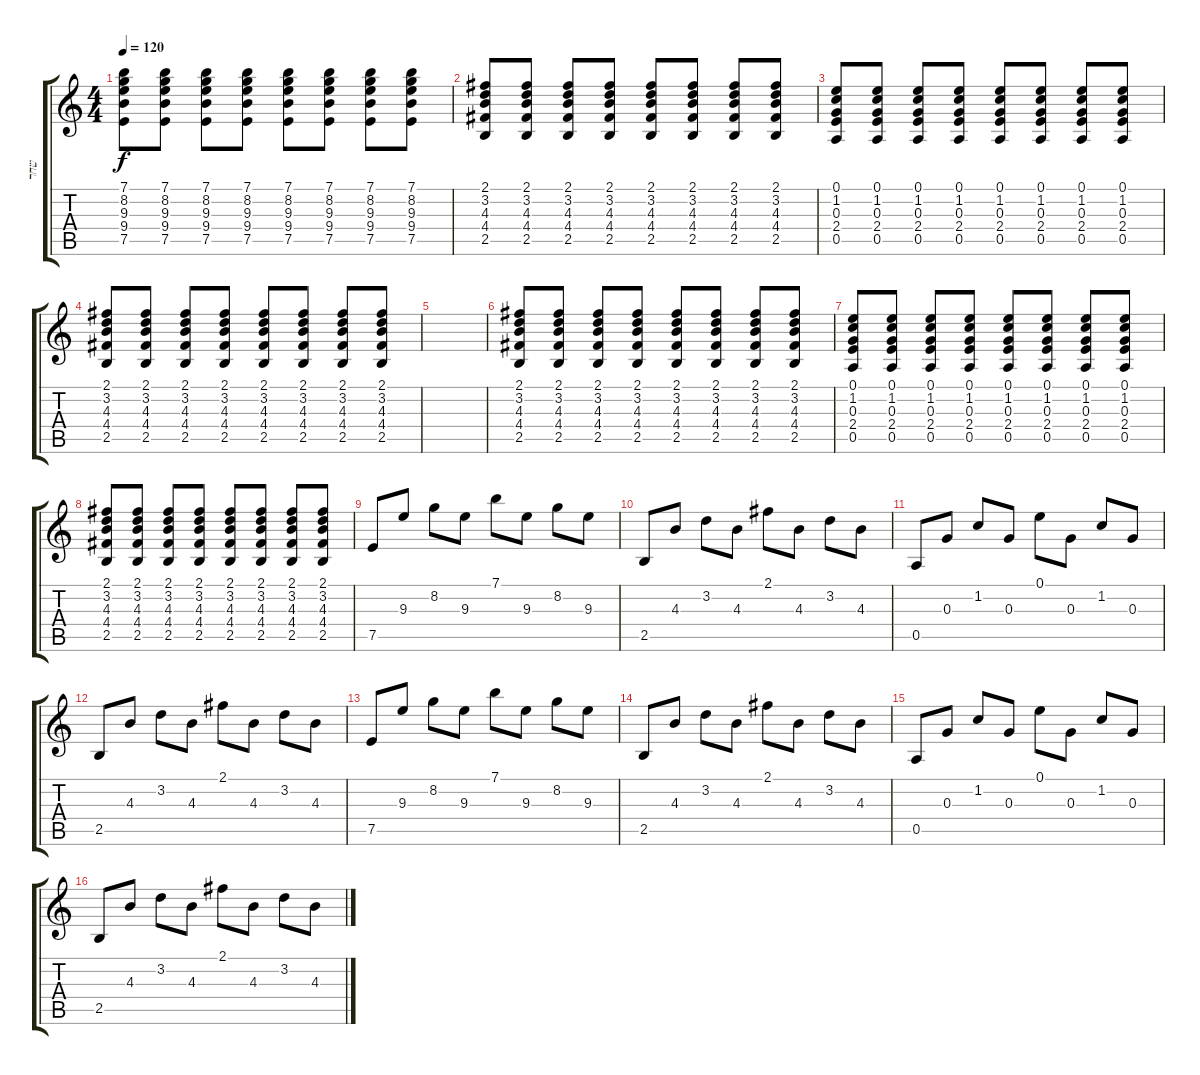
\track ("שחר" "שחר") {instrument distortionguitar}
\staff {score tabs}
\tuning (E4 B3 G3 D3 A2 E2) {hide}
\ts (4 4)
\tempo 120
\clef g2
\ks c
(7.1 8.2 9.3 9.4 7.5).8{dy f volume 10} (7.1 8.2 9.3 9.4 7.5).8 (7.1 8.2 9.3 9.4 7.5).8 (7.1 8.2 9.3 9.4 7.5).8 (7.1 8.2 9.3 9.4 7.5).8 (7.1 8.2 9.3 9.4 7.5).8 (7.1 8.2 9.3 9.4 7.5).8 (7.1 8.2 9.3 9.4 7.5).8 |
(2.1 3.2 4.3 4.4 2.5).8 (2.1 3.2 4.3 4.4 2.5).8 (2.1 3.2 4.3 4.4 2.5).8 (2.1 3.2 4.3 4.4 2.5).8 (2.1 3.2 4.3 4.4 2.5).8 (2.1 3.2 4.3 4.4 2.5).8 (2.1 3.2 4.3 4.4 2.5).8 (2.1 3.2 4.3 4.4 2.5).8 |
(0.1 1.2 0.3 2.4 0.5).8 (0.1 1.2 0.3 2.4 0.5).8 (0.1 1.2 0.3 2.4 0.5).8 (0.1 1.2 0.3 2.4 0.5).8 (0.1 1.2 0.3 2.4 0.5).8 (0.1 1.2 0.3 2.4 0.5).8 (0.1 1.2 0.3 2.4 0.5).8 (0.1 1.2 0.3 2.4 0.5).8 |
(2.1 3.2 4.3 4.4 2.5).8 (2.1 3.2 4.3 4.4 2.5).8 (2.1 3.2 4.3 4.4 2.5).8 (2.1 3.2 4.3 4.4 2.5).8 (2.1 3.2 4.3 4.4 2.5).8 (2.1 3.2 4.3 4.4 2.5).8 (2.1 3.2 4.3 4.4 2.5).8 (2.1 3.2 4.3 4.4 2.5).8 |
|
(2.1 3.2 4.3 4.4 2.5).8 (2.1 3.2 4.3 4.4 2.5).8 (2.1 3.2 4.3 4.4 2.5).8 (2.1 3.2 4.3 4.4 2.5).8 (2.1 3.2 4.3 4.4 2.5).8 (2.1 3.2 4.3 4.4 2.5).8 (2.1 3.2 4.3 4.4 2.5).8 (2.1 3.2 4.3 4.4 2.5).8 |
(0.1 1.2 0.3 2.4 0.5).8 (0.1 1.2 0.3 2.4 0.5).8 (0.1 1.2 0.3 2.4 0.5).8 (0.1 1.2 0.3 2.4 0.5).8 (0.1 1.2 0.3 2.4 0.5).8 (0.1 1.2 0.3 2.4 0.5).8 (0.1 1.2 0.3 2.4 0.5).8 (0.1 1.2 0.3 2.4 0.5).8 |
(2.1 3.2 4.3 4.4 2.5).8 (2.1 3.2 4.3 4.4 2.5).8 (2.1 3.2 4.3 4.4 2.5).8 (2.1 3.2 4.3 4.4 2.5).8 (2.1 3.2 4.3 4.4 2.5).8 (2.1 3.2 4.3 4.4 2.5).8 (2.1 3.2 4.3 4.4 2.5).8 (2.1 3.2 4.3 4.4 2.5).8 |
7.5.8{instrument electricguitarclean} 9.3.8 8.2.8 9.3.8 7.1.8 9.3.8 8.2.8 9.3.8 |
2.5.8 4.3.8 3.2.8 4.3.8 2.1.8 4.3.8 3.2.8 4.3.8 |
0.5.8{volume 12} 0.3.8 1.2.8 0.3.8 0.1.8 0.3.8 1.2.8 0.3.8 |
2.5.8{volume 11} 4.3.8 3.2.8 4.3.8 2.1.8 4.3.8 3.2.8 4.3.8 |
7.5.8{volume 10 instrument electricguitarclean} 9.3.8 8.2.8 9.3.8 7.1.8 9.3.8 8.2.8 9.3.8 |
2.5.8 4.3.8 3.2.8 4.3.8 2.1.8 4.3.8 3.2.8 4.3.8 |
0.5.8 0.3.8 1.2.8 0.3.8 0.1.8 0.3.8 1.2.8 0.3.8 |
2.5.8 4.3.8 3.2.8 4.3.8 2.1.8 4.3.8 3.2.8 4.3.8
